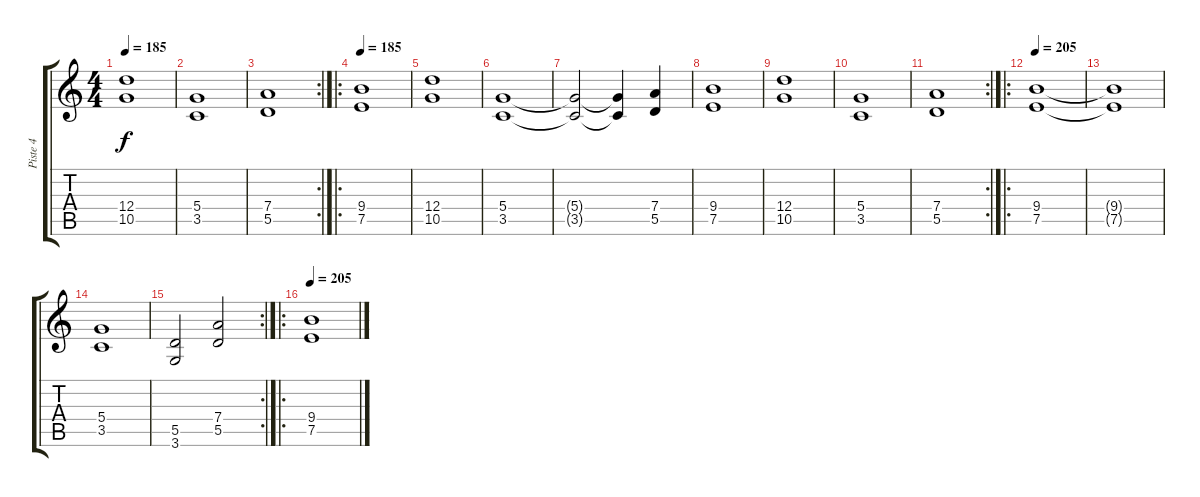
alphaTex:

\track ("Piste 4" "Piste 4") {instrument electricguitarclean}
\staff {score tabs}
\tuning (E4 B3 G3 D3 A2 E2) {hide}
\ts (4 4)
\tempo 185
\clef g2
\ks c
(12.4 10.5).1{dy f} |
(5.4 3.5).1 |
\rc 2
(7.4 5.5).1 |
\ro
\tempo 185
(9.4 7.5).1{instrument distortionguitar} |
(12.4 10.5).1 |
(5.4 3.5).1 |
(5.4{t} 3.5{t}).2 (5.4{t} 3.5{t}).4 (7.4 5.5).4 |
(9.4 7.5).1 |
(12.4 10.5).1 |
(5.4 3.5).1 |
\rc 2
(7.4 5.5).1 |
\ro
\tempo 205
(9.4 7.5).1{instrument distortionguitar} |
(9.4{t} 7.5{t}).1 |
(5.4 3.5).1 |
\rc 2
(5.5 3.6).2 (7.4 5.5).2 |
\ro
\tempo 205
(9.4 7.5).1{instrument distortionguitar}
